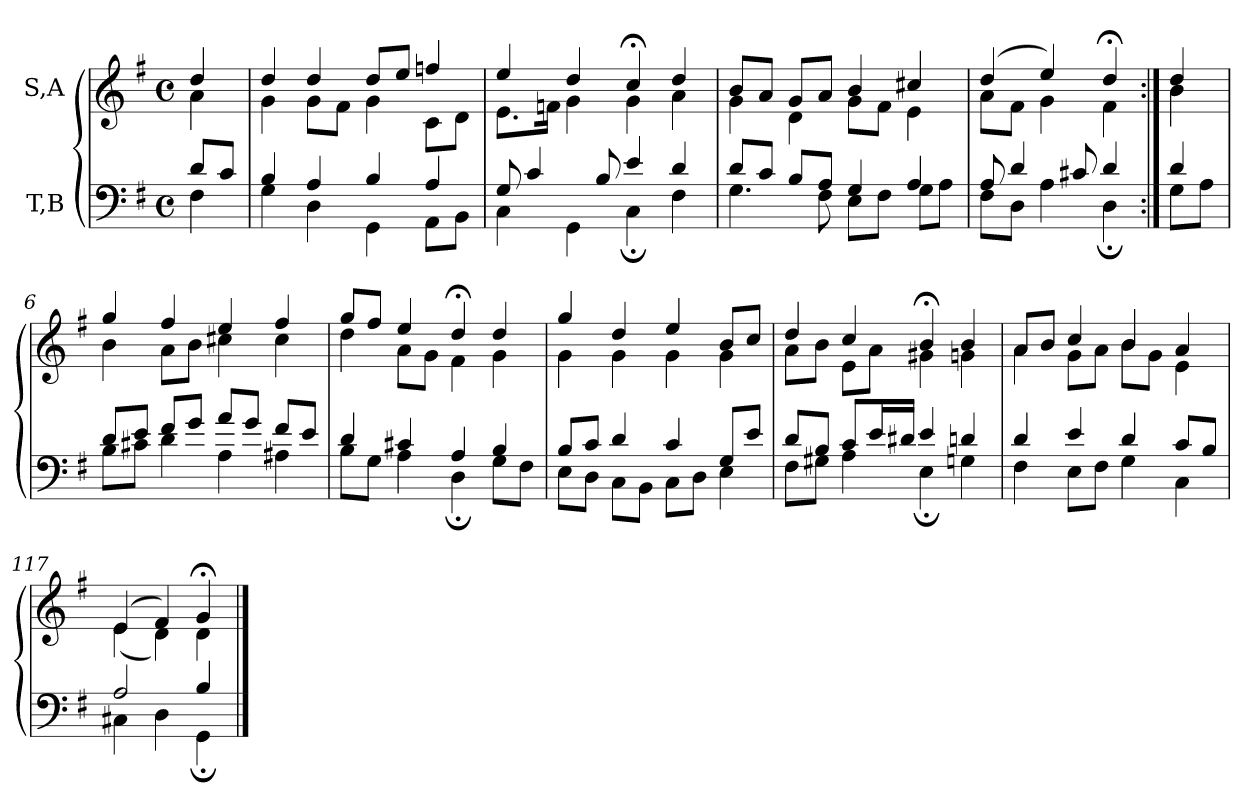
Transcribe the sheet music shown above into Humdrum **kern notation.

**kern	**kern
*part2	*part1
*staff2	*staff1
*I"T,B	*I"S,A
*clefF4	*clefG2
*k[f#]	*k[f#]
*M4/4	*M4/4
*met(c)	*met(c)
=	=
*^	*^
8dL	4F#	4dd	4a
8cJ	.	.	.
=1	=1	=1	=1
4B	4G	4dd	4g
4A	4D	4dd	8gL
.	.	.	8f#J
4B	4GG	8ddL	4g
.	.	8eeJ	.
4A	8AAL	4ffn	8cL
.	8BBJ	.	8dJ
=2	=2	=2	=2
8G	4C	4ee	8.eL
4c	.	.	.
.	.	.	16fnJk
.	4GG	4dd	4g
8B	.	.	.
4e	4C;	4cc;<	4g
4d	4F#	4dd	4a
=3	=3	=3	=3
8dL	4.G	8bL	4g
8cJ	.	8aJ	.
8BL	.	8gL	4d
8AJ	8F#	8aJ	.
4G	8EL	4b	8gL
.	8F#J	.	8f#J
4A	8GL	4cc#X	4e
.	8AJ	.	.
=110	=110	=110	=110
8A	8F#L	(>4dd	8aL
4d	8DJ	.	8f#J
.	4A	4ee)	4g
8c#X	.	.	.
4d	4D;	4dd;<	4f#
=111:|!	=111:|!	=111:|!	=111:|!
4d	8GL	4dd	4b
.	8AJ	.	.
=6	=6	=6	=6
8dL	8BL	4gg	4b
8eJ	8c#XJ	.	.
8f#L	4d	4ff#	8aL
8gJ	.	.	8bJ
8aL	4A	4ee	4cc#X
8gJ	.	.	.
8f#L	4A#X	4ff#	4cc#
8eJ	.	.	.
=7	=7	=7	=7
4d	8BL	8ggL	4dd
.	8GJ	8ff#J	.
4c#X	4A	4ee	8aL
.	.	.	8gJ
4A	4D;	4dd;<	4f#
4B	8GL	4dd	4g
.	8F#J	.	.
=8	=8	=8	=8
8BL	8EL	4gg	4g
8cJ	8DJ	.	.
4d	8CL	4dd	4g
.	8BBJ	.	.
4c	8CL	4ee	4g
.	8DJ	.	.
8GL	4E	8bL	4g
8eJ	.	8ccJ	.
=9	=9	=9	=9
8dL	8F#L	4dd	8aL
8BJ	8G#XJ	.	8bJ
8cL	4A	4cc	8eL
16eL	.	.	8aJ
16d#XJJ	.	.	.
4e	4E;	4b;<	4g#X
4dn	4Gn	4b	4gn
=10	=10	=10	=10
4d	4F#	8aL	4a
.	.	8bJ	.
4e	8EL	4cc	8gL
.	8F#J	.	8aJ
4d	4G	4b	8bL
.	.	.	8gJ
8cL	4C	4a	4e
8BJ	.	.	.
=117	=117	=117	=117
2A	4C#X	(>4e	(<4e
.	4D	4f#)	4d)
4B	4GG;	4g;<	4d
*v	*v	*	*
*	*v	*v
==	==
*-	*-
